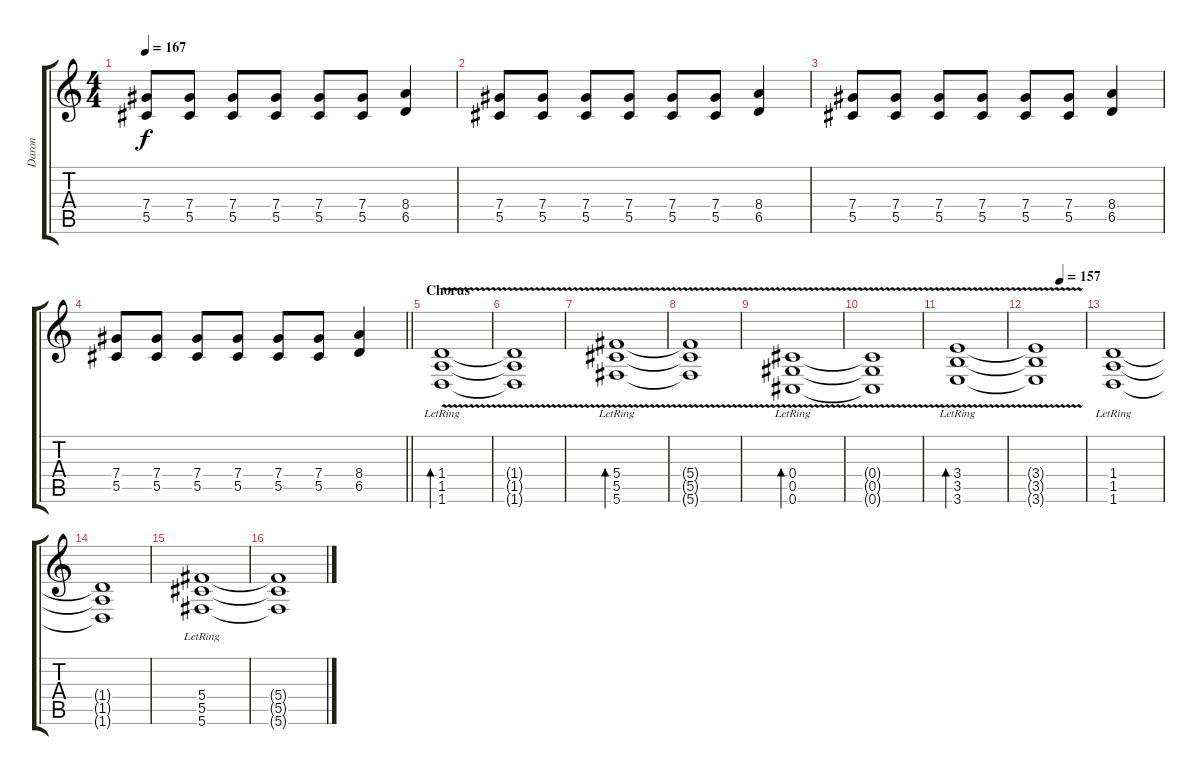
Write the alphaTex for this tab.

\track ("Daron" "Daron") {instrument distortionguitar}
\staff {score tabs}
\tuning (Eb4 Bb3 Gb3 Db3 Ab2 Db2) {hide}
\ts (4 4)
\tempo 167
\clef g2
\ks c
(7.4 5.5).8{dy f} (7.4 5.5).8 (7.4 5.5).8 (7.4 5.5).8 (7.4 5.5).8 (7.4 5.5).8 (8.4 6.5).4 |
(7.4 5.5).8 (7.4 5.5).8 (7.4 5.5).8 (7.4 5.5).8 (7.4 5.5).8 (7.4 5.5).8 (8.4 6.5).4 |
(7.4 5.5).8 (7.4 5.5).8 (7.4 5.5).8 (7.4 5.5).8 (7.4 5.5).8 (7.4 5.5).8 (8.4 6.5).4 |
\barLineRight lightlight
(7.4 5.5).8 (7.4 5.5).8 (7.4 5.5).8 (7.4 5.5).8 (7.4 5.5).8 (7.4 5.5).8 (8.4 6.5).4 |
\section ("" "Chorus")
(1.4{lr} 1.5{lr} 1.6{v lr}).1{bd 240 instrument electricguitarclean} |
(1.4{t} 1.5{t} 1.6{t}).1 |
(5.4{lr} 5.5{v lr} 5.6{lr}).1{bd 240} |
(5.4{t} 5.5{t} 5.6{t}).1 |
(0.4{lr} 0.5{lr} 0.6{v lr}).1{bd 240 instrument electricguitarclean} |
(0.4{t} 0.5{t} 0.6{t}).1 |
(3.4{lr} 3.5{v lr} 3.6{lr}).1{bd 240} |
\tempo (157 0.5)
(3.4{t} 3.5{t} 3.6{t}).1 |
(1.4{lr} 1.5{lr} 1.6{lr}).1{instrument distortionguitar} |
(1.4{t} 1.5{t} 1.6{t}).1 |
(5.4{lr} 5.5{lr} 5.6{lr}).1 |
(5.4{t} 5.5{t} 5.6{t}).1
